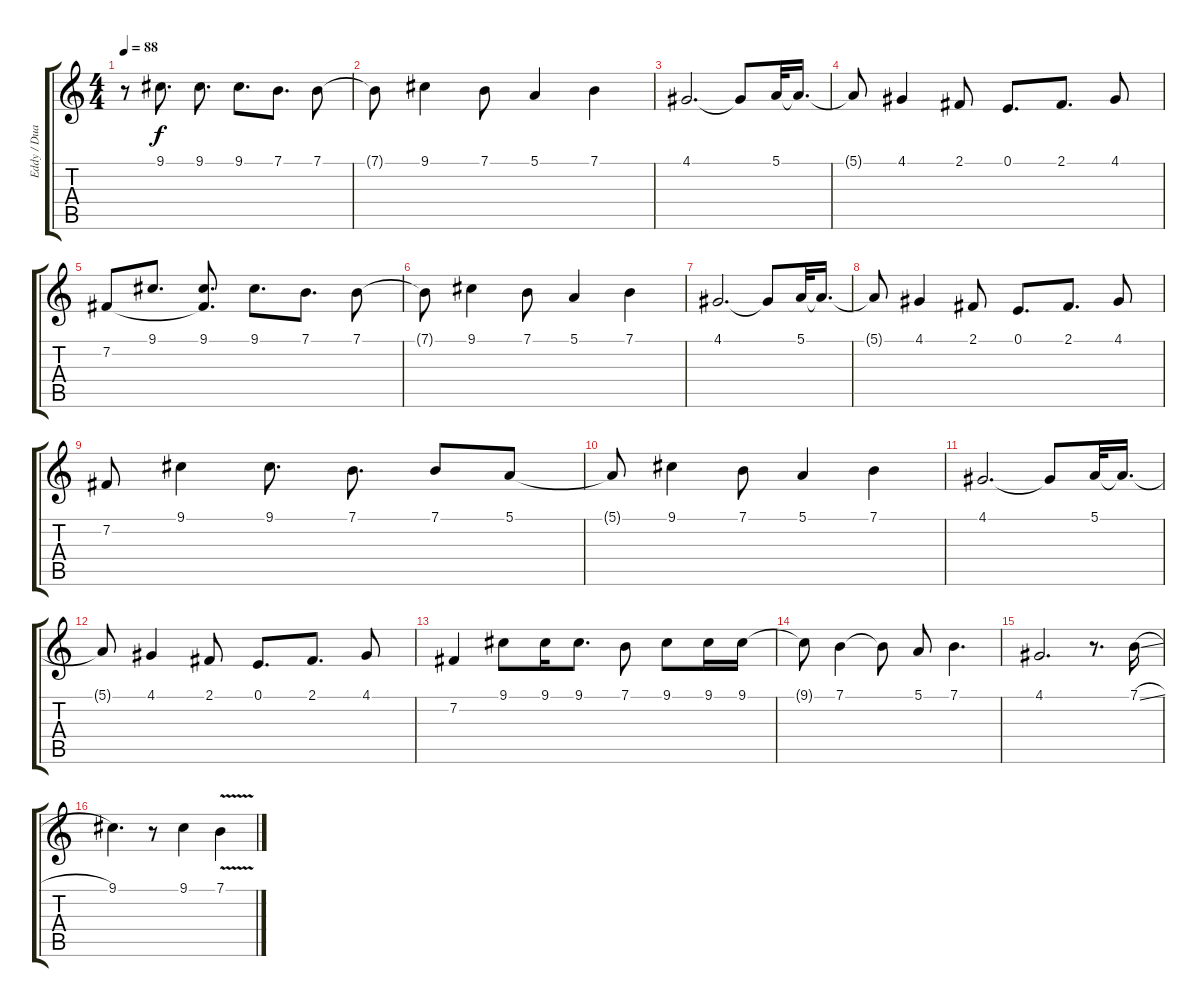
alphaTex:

\track ("Eddy / Duan" "Eddy / Dua") {instrument stringensemble1}
\staff {score tabs}
\tuning (E4 B3 G3 D3 A2 E2) {hide}
\ts (4 4)
\tempo 88
\clef g2
\ks c
r.8{dy f} 9.1.8{d} 9.1.8{d} 9.1.8{d} 7.1.8{d} 7.1.8 |
7.1{t}.8 9.1.4 7.1.8 5.1.4 7.1.4 |
4.1.2{d} 4.1{t}.8 5.1.32 5.1{t}.16{d} |
5.1{t}.8 4.1.4 2.1.8 0.1.8{d} 2.1.8{d} 4.1.8 |
7.2.8 9.1.8{d} (9.1 7.2{t}).8{d} 9.1.8{d} 7.1.8{d} 7.1.8 |
7.1{t}.8 9.1.4 7.1.8 5.1.4 7.1.4 |
4.1.2{d} 4.1{t}.8 5.1.32 5.1{t}.16{d} |
5.1{t}.8 4.1.4 2.1.8 0.1.8{d} 2.1.8{d} 4.1.8 |
7.2.8 9.1.4 9.1.8{d} 7.1.8{d} 7.1.8 5.1.8 |
5.1{t}.8 9.1.4 7.1.8 5.1.4 7.1.4 |
4.1.2{d} 4.1{t}.8 5.1.32 5.1{t}.16{d} |
5.1{t}.8 4.1.4 2.1.8 0.1.8{d} 2.1.8{d} 4.1.8 |
7.2.4 9.1.8 9.1.16 9.1.8{d} 7.1.8 9.1.8 9.1.16 9.1.16 |
9.1{t}.8 7.1.4 7.1{t}.8 5.1.8 7.1.4{d} |
4.1.2{d} r.8{d} 7.1{sl}.16 |
9.1.4{d} r.8 9.1.4 7.1{v}.4
